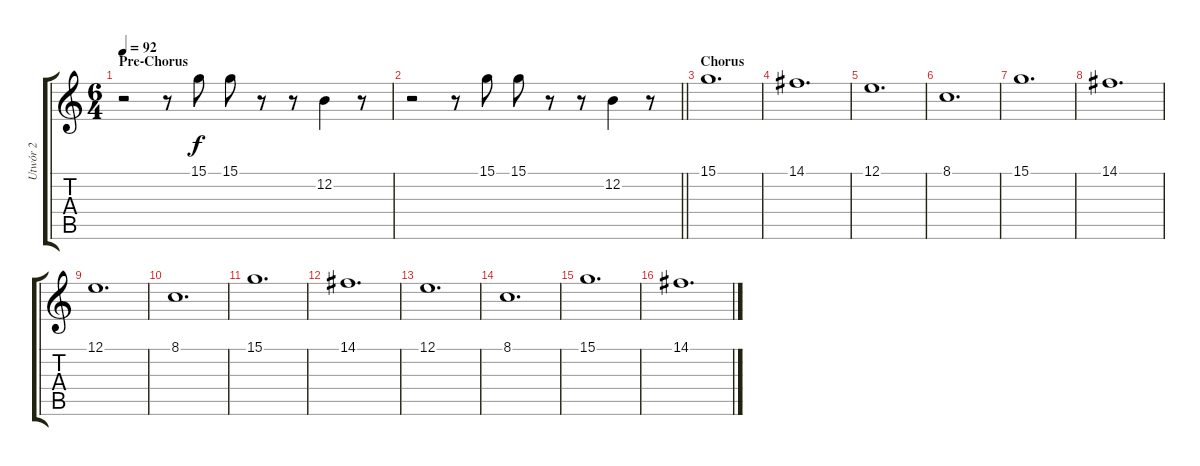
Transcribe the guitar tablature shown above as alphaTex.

\track ("Utwór 2" "Utwór 2") {instrument electricpiano1}
\staff {score tabs}
\tuning (E4 B3 G3 D3 A2 E2) {hide}
\ts (6 4)
\section ("" "Pre-Chorus")
\tempo 92
\clef g2
\ks c
r.2{dy f} r.8 15.1.8 15.1.8 r.8 r.8 12.2.4 r.8 |
\barLineRight lightlight
r.2 r.8 15.1.8 15.1.8 r.8 r.8 12.2.4 r.8 |
\section ("" "Chorus")
15.1.1{d} |
14.1.1{d} |
12.1.1{d} |
8.1.1{d} |
15.1.1{d} |
14.1.1{d} |
12.1.1{d} |
8.1.1{d} |
15.1.1{d} |
14.1.1{d} |
12.1.1{d} |
8.1.1{d} |
15.1.1{d} |
14.1.1{d}
